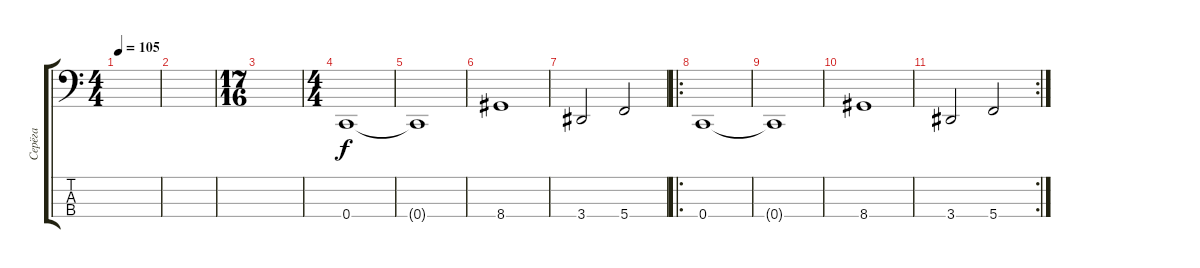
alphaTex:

\track ("Серёга" "Серёга") {instrument electricbasspick}
\staff {score tabs}
\tuning (F2 C2 G1 C1) {hide}
\ts (4 4)
\tempo 105
\clef f4
\ks c
|
|
\ts (17 16)
|
\ts (4 4)
0.4.1 |
0.4{t}.1 |
8.4.1 |
3.4.2 5.4.2 |
\ro
0.4.1 |
0.4{t}.1 |
8.4.1 |
\rc 2
3.4.2 5.4.2
